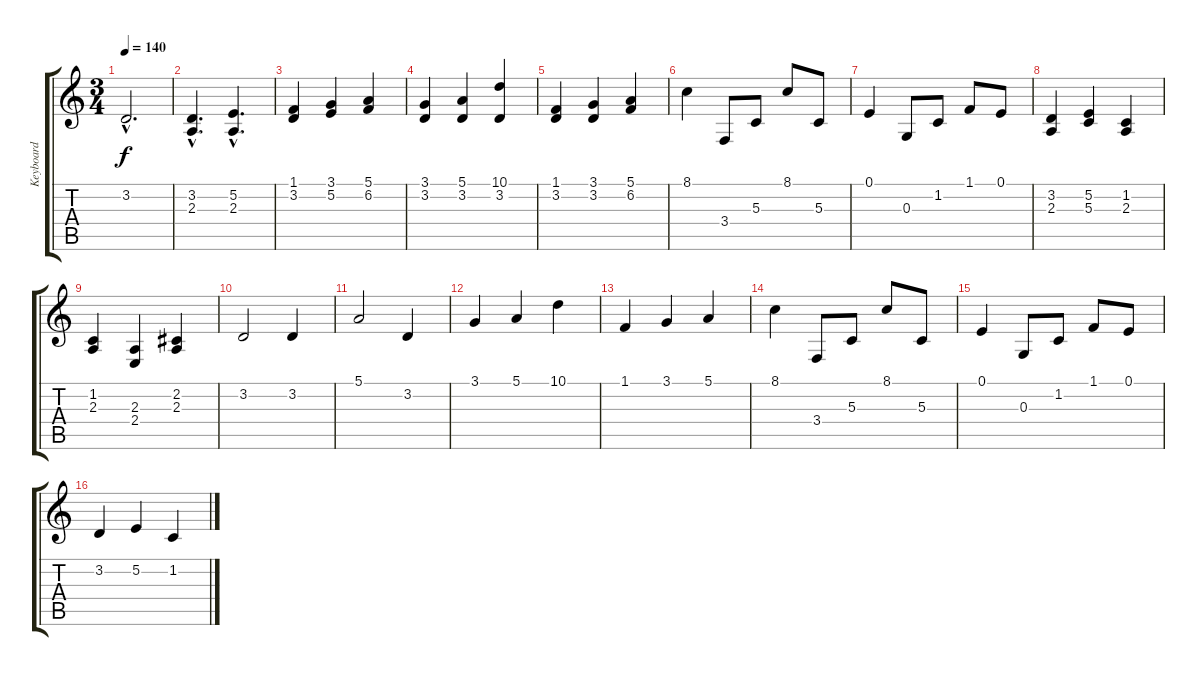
\track ("Keyboard" "Keyboard") {instrument electricgrandpiano}
\staff {score tabs}
\tuning (E4 B3 G3 D3 A2 E2) {hide}
\ts (3 4)
\tempo 140
\clef g2
\ks c
3.2{hac}.2{d dy f} |
(3.2{hac} 2.3{hac}).4{d} (5.2{hac} 2.3{hac}).4{d} |
(1.1 3.2).4 (3.1 5.2).4 (5.1 6.2).4 |
(3.1 3.2).4 (5.1 3.2).4 (10.1 3.2).4 |
(1.1 3.2).4 (3.1 3.2).4 (5.1 6.2).4 |
8.1.4 3.4.8 5.3.8 8.1.8 5.3.8 |
0.1.4 0.3.8 1.2.8 1.1.8 0.1.8 |
(3.2 2.3).4 (5.2 5.3).4 (1.2 2.3).4 |
(1.2 2.3).4 (2.3 2.4).4 (2.2 2.3).4 |
3.2.2 3.2.4 |
5.1.2 3.2.4 |
3.1.4 5.1.4 10.1.4 |
1.1.4 3.1.4 5.1.4 |
8.1.4 3.4.8 5.3.8 8.1.8 5.3.8 |
0.1.4 0.3.8 1.2.8 1.1.8 0.1.8 |
3.2.4 5.2.4 1.2.4
